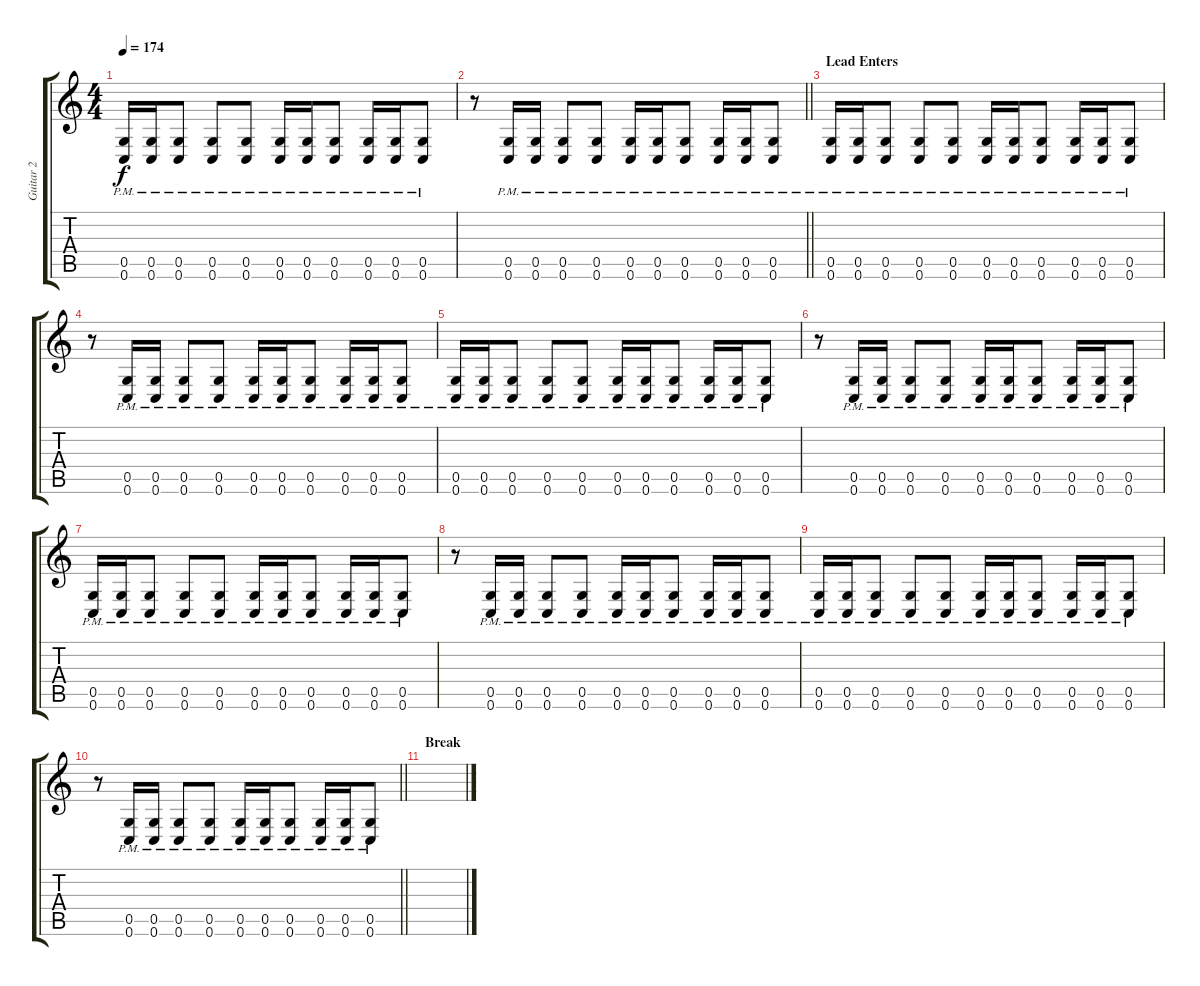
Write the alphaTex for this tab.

\track ("Guitar 2" "Guitar 2") {instrument distortionguitar}
\staff {score tabs}
\tuning (D4 A3 F3 C3 G2 C2) {hide}
\ts (4 4)
\tempo 174
\clef g2
\ks c
(0.5{pm} 0.6{pm}).16{dy f} (0.5{pm} 0.6{pm}).16 (0.5{pm} 0.6{pm}).8 (0.5{pm} 0.6{pm}).8 (0.5{pm} 0.6{pm}).8 (0.5{pm} 0.6{pm}).16 (0.5{pm} 0.6{pm}).16 (0.5{pm} 0.6{pm}).8 (0.5{pm} 0.6{pm}).16 (0.5{pm} 0.6{pm}).16 (0.5{pm} 0.6{pm}).8 |
\barLineRight lightlight
r.8 (0.5{pm} 0.6{pm}).16 (0.5{pm} 0.6{pm}).16 (0.5{pm} 0.6{pm}).8 (0.5{pm} 0.6{pm}).8 (0.5{pm} 0.6{pm}).16 (0.5{pm} 0.6{pm}).16 (0.5{pm} 0.6{pm}).8 (0.5{pm} 0.6{pm}).16 (0.5{pm} 0.6{pm}).16 (0.5{pm} 0.6{pm}).8 |
\section ("" "Lead Enters")
(0.5{pm} 0.6{pm}).16 (0.5{pm} 0.6{pm}).16 (0.5{pm} 0.6{pm}).8 (0.5{pm} 0.6{pm}).8 (0.5{pm} 0.6{pm}).8 (0.5{pm} 0.6{pm}).16 (0.5{pm} 0.6{pm}).16 (0.5{pm} 0.6{pm}).8 (0.5{pm} 0.6{pm}).16 (0.5{pm} 0.6{pm}).16 (0.5{pm} 0.6{pm}).8 |
r.8 (0.5{pm} 0.6{pm}).16 (0.5{pm} 0.6{pm}).16 (0.5{pm} 0.6{pm}).8 (0.5{pm} 0.6{pm}).8 (0.5{pm} 0.6{pm}).16 (0.5{pm} 0.6{pm}).16 (0.5{pm} 0.6{pm}).8 (0.5{pm} 0.6{pm}).16 (0.5{pm} 0.6{pm}).16 (0.5{pm} 0.6{pm}).8 |
(0.5{pm} 0.6{pm}).16 (0.5{pm} 0.6{pm}).16 (0.5{pm} 0.6{pm}).8 (0.5{pm} 0.6{pm}).8 (0.5{pm} 0.6{pm}).8 (0.5{pm} 0.6{pm}).16 (0.5{pm} 0.6{pm}).16 (0.5{pm} 0.6{pm}).8 (0.5{pm} 0.6{pm}).16 (0.5{pm} 0.6{pm}).16 (0.5{pm} 0.6{pm}).8 |
r.8 (0.5{pm} 0.6{pm}).16 (0.5{pm} 0.6{pm}).16 (0.5{pm} 0.6{pm}).8 (0.5{pm} 0.6{pm}).8 (0.5{pm} 0.6{pm}).16 (0.5{pm} 0.6{pm}).16 (0.5{pm} 0.6{pm}).8 (0.5{pm} 0.6{pm}).16 (0.5{pm} 0.6{pm}).16 (0.5{pm} 0.6{pm}).8 |
(0.5{pm} 0.6{pm}).16 (0.5{pm} 0.6{pm}).16 (0.5{pm} 0.6{pm}).8 (0.5{pm} 0.6{pm}).8 (0.5{pm} 0.6{pm}).8 (0.5{pm} 0.6{pm}).16 (0.5{pm} 0.6{pm}).16 (0.5{pm} 0.6{pm}).8 (0.5{pm} 0.6{pm}).16 (0.5{pm} 0.6{pm}).16 (0.5{pm} 0.6{pm}).8 |
r.8 (0.5{pm} 0.6{pm}).16 (0.5{pm} 0.6{pm}).16 (0.5{pm} 0.6{pm}).8 (0.5{pm} 0.6{pm}).8 (0.5{pm} 0.6{pm}).16 (0.5{pm} 0.6{pm}).16 (0.5{pm} 0.6{pm}).8 (0.5{pm} 0.6{pm}).16 (0.5{pm} 0.6{pm}).16 (0.5{pm} 0.6{pm}).8 |
(0.5{pm} 0.6{pm}).16 (0.5{pm} 0.6{pm}).16 (0.5{pm} 0.6{pm}).8 (0.5{pm} 0.6{pm}).8 (0.5{pm} 0.6{pm}).8 (0.5{pm} 0.6{pm}).16 (0.5{pm} 0.6{pm}).16 (0.5{pm} 0.6{pm}).8 (0.5{pm} 0.6{pm}).16 (0.5{pm} 0.6{pm}).16 (0.5{pm} 0.6{pm}).8 |
\barLineRight lightlight
r.8 (0.5{pm} 0.6{pm}).16 (0.5{pm} 0.6{pm}).16 (0.5{pm} 0.6{pm}).8 (0.5{pm} 0.6{pm}).8 (0.5{pm} 0.6{pm}).16 (0.5{pm} 0.6{pm}).16 (0.5{pm} 0.6{pm}).8 (0.5{pm} 0.6{pm}).16 (0.5{pm} 0.6{pm}).16 (0.5{pm} 0.6{pm}).8 |
\section ("" "Break")
